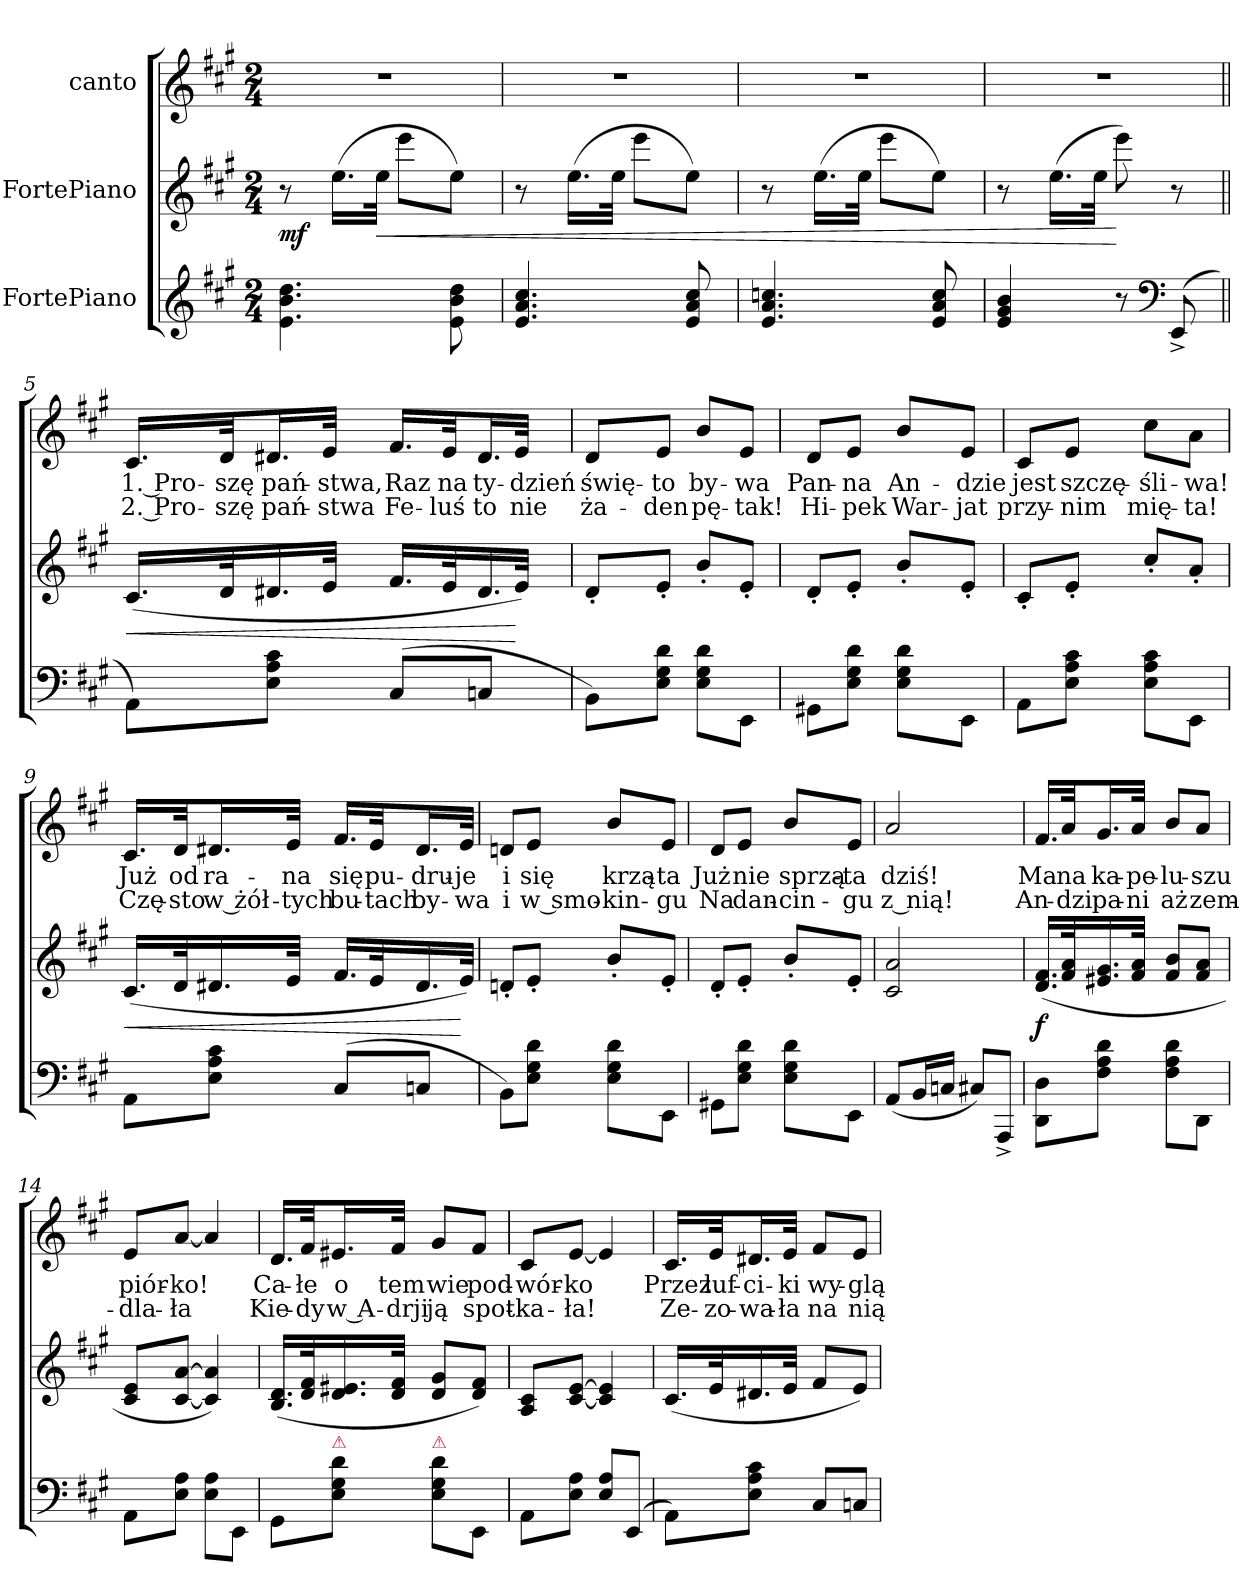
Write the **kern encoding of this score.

**kern	**kern	**dynam	**kern	**text	**text
*part3	*part2	*part2	*part1	*part1	*part1
*staff3	*staff2	*staff2	*staff1	*staff1	*staff1
*I"FortePiano	*I"FortePiano	*	*I"canto	*	*
*clefG2	*clefG2	*	*clefG2	*	*
*k[f#c#g#]	*k[f#c#g#]	*	*k[f#c#g#]	*	*
*A:	*A:	*	*A:	*	*
*M2/4	*M2/4	*	*M2/4	*	*
=1	=1	=1	=1	=1	=1
4.e\ 4.b\ 4.dd\	8r	mf	2r	.	.
.	(16.ee\LL	.	.	.	.
!	!	!LO:HP:b	!	!	!
.	32ee\JJk	<	.	.	.
.	8eee\L	.	.	.	.
8e\ 8b\ 8dd\	8ee\J)	.	.	.	.
=2	=2	=2	=2	=2	=2
4.e/ 4.a/ 4.cc#/	8r	.	2r	.	.
.	(16.ee\LL	.	.	.	.
.	32ee\JJk	.	.	.	.
.	8eee\L	.	.	.	.
8e/ 8a/ 8cc#/	8ee\J)	.	.	.	.
=3	=3	=3	=3	=3	=3
4.e/ 4.a/ 4.ccn/	8r	.	2r	.	.
.	(16.ee\LL	.	.	.	.
.	32ee\JJk	.	.	.	.
.	8eee\L	.	.	.	.
8e/ 8a/ 8cc/	8ee\J)	.	.	.	.
=4	=4	=4	=4	=4	=4
4e/ 4g#/ 4b/	8r	.	2r	.	.
.	(16.ee\LL	.	.	.	.
.	32ee\JJk	.	.	.	.
8r	8eee\)	[	.	.	.
*clefF4	*	*	*	*	*
(<8EE^/	8r	.	.	.	.
=5||	=5||	=5||	=5||	=5||	=5||
!	!	!LO:HP:b	!	!	!
8AA\L)	(>16.c#/LL	<	16.c#/LL	1. Pro-	2. Pro-
.	32d/K	.	32d/Jk	-szę	-szę
8E\ 8A\ 8c#\J	16.d#X/	.	16.d#X/L	pań-	pań-
.	32e/JJk	.	32e/JJk	-stwa,	-stwa
(<8C#/L	16.f#/LL	.	16.f#/LL	Raz	Fe-
.	32e/K	.	32e/Jk	na	-luś
8Cn/J	16.d#/	.	16.d#/L	ty-	to
.	32e/JJk)	[	32e/JJk	-dzień	nie
=6	=6	=6	=6	=6	=6
8BB\L)	8d'/L	.	8d/L	świę-	ża-
8E\ 8G#\ 8d\J	8e'/J	.	8e/J	-to	-den
8E\ 8G#\ 8d\L	8b'/L	.	8b/L	by-	pę-
8EE\J	8e'/J	.	8e/J	-wa	-tak!
=7	=7	=7	=7	=7	=7
8GG#X\L	8d'/L	.	8d/L	Pan-	Hi-
8E\ 8G#\ 8d\J	8e'/J	.	8e/J	-na	-pek
8E\ 8G#\ 8d\L	8b'/L	.	8b/L	An-	War-
8EE\J	8e'/J	.	8e/J	-dzie	-jat
=8	=8	=8	=8	=8	=8
8AA\L	8c#'/L	.	8c#/L	jest	przy-
8E\ 8A\ 8c#\J	8e'/J	.	8e/J	szczę-	-nim
8E\ 8A\ 8c#\L	8cc#'/L	.	8cc#\L	-śli-	mię-
8EE\J	8a'/J	.	8a\J	-wa!	-ta!
=9	=9	=9	=9	=9	=9
!	!	!LO:HP:b	!	!	!
8AA\L	(>16.c#/LL	<	16.c#/LL	Już	Czę-
.	32d/K	.	32d/Jk	od	-sto
8E\ 8A\ 8c#\J	16.d#X/	.	16.d#X/L	ra-	w żół-
.	32e/JJk	.	32e/JJk	-na	-tych
(<8C#/L	16.f#/LL	.	16.f#/LL	się	bu-
.	32e/K	.	32e/Jk	pu-	-tach
8Cn/J	16.d#/	.	16.d#/L	-dru-	by-
.	32e/JJk)	[	32e/JJk	-je	-wa
=10	=10	=10	=10	=10	=10
8BB\L)	8dn'/L	.	8dn/L	i	i
8E\ 8G#\ 8d\J	8e'/J	.	8e/J	się	w smo-
8E\ 8G#\ 8d\L	8b'/L	.	8b/L	krzą-	-kin-
8EE\J	8e'/J	.	8e/J	-ta	-gu
=11	=11	=11	=11	=11	=11
8GG#X\L	8d'/L	.	8d/L	Już	Na
8E\ 8G#\ 8d\J	8e'/J	.	8e/J	nie	dan-
8E\ 8G#\ 8d\L	8b'/L	.	8b/L	sprzą-	-cin-
8EE\J	8e'/J	.	8e/J	-ta	-gu
=12	=12	=12	=12	=12	=12
(8AA/L	2c#/ 2a/	.	2a/	dziś!	z nią!
16BB/L	.	.	.	.	.
16Cn/JJ	.	.	.	.	.
8C#X/L)	.	.	.	.	.
8AAA^/J	.	.	.	.	.
=13	=13	=13	=13	=13	=13
8DD\ 8D\L	(>16.d/ 16.f#/LL	f	16.f#/LL	Ma	An-
.	32f#/ 32a/K	.	32a/Jk	na	-dzi
8F#\ 8A\ 8d\J	16.e#X/ 16.g#/	.	16.g#/L	ka-	pa-
.	32f#/ 32a/JJk	.	32a/JJk	-pe-	-ni
8F#\ 8A\ 8d\L	8f#/ 8b/L	.	8b/L	-lu-	aż
8DD\J	8f#/ 8a/J	.	8a/J	-szu	zem-
=14	=14	=14	=14	=14	=14
8AA\L	8c#/ 8e/L	.	8e/L	piór-	-dla-
8E\ 8A\J	[8c#/ [8a/J	.	[8a/J	-ko!	-ła
8E\ 8A\L	4c#]/ 4a]/)	.	4a/]	.	.
8EE\J	.	.	.	.	.
=15	=15	=15	=15	=15	=15
8GG#\L	(16.B/ 16.d/LL	.	16.d/LL	Ca-	Kie-
.	32d/ 32f#/K	.	32f#/Jk	-łe	-dy
!LO:TX:a:color=crimson:t=⚠	!	!	!	!	!
8E\ 8G#\ 8d\J	16.d/ 16.e#X/	.	16.e#X/L	o	w A-
.	32d/ 32f#/JJk	.	32f#/JJk	tem	-drji
!LO:TX:a:color=crimson:t=⚠	!	!	!	!	!
8E\ 8G#\ 8d\L	8d/ 8g#/L	.	8g#/L	wie	ją
8EE\J	8d/ 8f#/J)	.	8f#/J	pod-	spot-
=16	=16	=16	=16	=16	=16
8AA\L	8A/ 8c#/L	.	8c#/L	-wór-	-ka-
8E\ 8A\J	[8c#/ [8e/J	.	[8e/J	-ko	-ła!
8E/ 8A/L	4c#]/ 4e]/	.	4e/]	.	.
(<8EE/J	.	.	.	.	.
=17	=17	=17	=17	=17	=17
8AA\L)	(>16.c#/LL	.	16.c#/LL	Przez	Ze-
.	32e/K	.	32e/Jk	luf-	-zo-
8E\ 8A\ 8c#\J	16.d#X/	.	16.d#X/L	-ci-	-wa-
.	32e/JJk	.	32e/JJk	-ki	-ła
8C#/L	8f#/L	.	8f#/L	wy-	na
8Cn/J	8e/J)	.	8e/J	-glą-	nią
=	=	=	=	=	=
*-	*-	*-	*-	*-	*-
